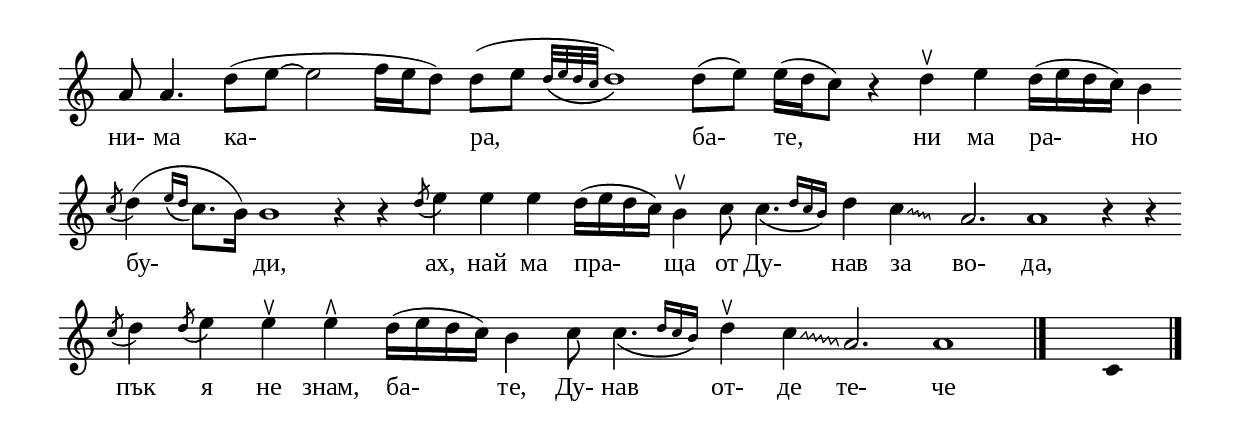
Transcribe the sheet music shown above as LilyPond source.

%{
td_138_1_25b
%}

\include "td-preamble.ly"

\score {
\relative c'' {
%%\tempo 4 = 116
\cadenzaOn
\override Glissando #'style = #'zigzag
\phrasingSlurDown
a8 a4. d8[( e]~ e2 f16[ e d8]) d[( e] \grace { d32[\( e d c] } d1\))
d8[( e]) e16[( d c8]) r4 d^\ltoe e d16[( e d c]) b4
\bar ""
\acciaccatura c8 d4( \grace { e16[\( d] } c8.\)[ b16]) b1 \bar ""
r4 r \bar ""
\acciaccatura d8 e4 e e d16[( e d c]) b4^\ltoe c8 
\afterGrace c4.\( { d16[ c b]\) } 
d4 c\glissando \hideNotes a16 \unHideNotes 
a2. a1 r4 r4
\bar ""
\acciaccatura c8 d4 \acciaccatura d8 e4 e^\ltoe e^\rtoe 
d16[( e d c]) b4 c8 \bar ""
\afterGrace c4.\( { d16[ c b\)] } 
\bar ""
d4^\ltoe c\glissando a2. a1
 \bar "|." 
s4 \fixB c,
 \bar "|."  
}
\addlyrics { ни- ма ка- ра, ба- те, ни ма ра- но бу- ди, ах, най ма пра- ща от
Ду- нав за " " во- да, пък я не знам, ба- те, Ду- нав от- де те- че }
%
\layout {
   \context { 
	    \Staff \remove "Time_signature_engraver" } 
  indent = #0
  line-width = 190\mm
  ragged-right=##f
}
%
\midi { 
	\context {
		\Score tempoWholesPerMinute = #(ly:make-moment 116 4)
		}
	}
}
%
\header{
%%  opus = "ТД-138,1,25"
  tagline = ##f
}


